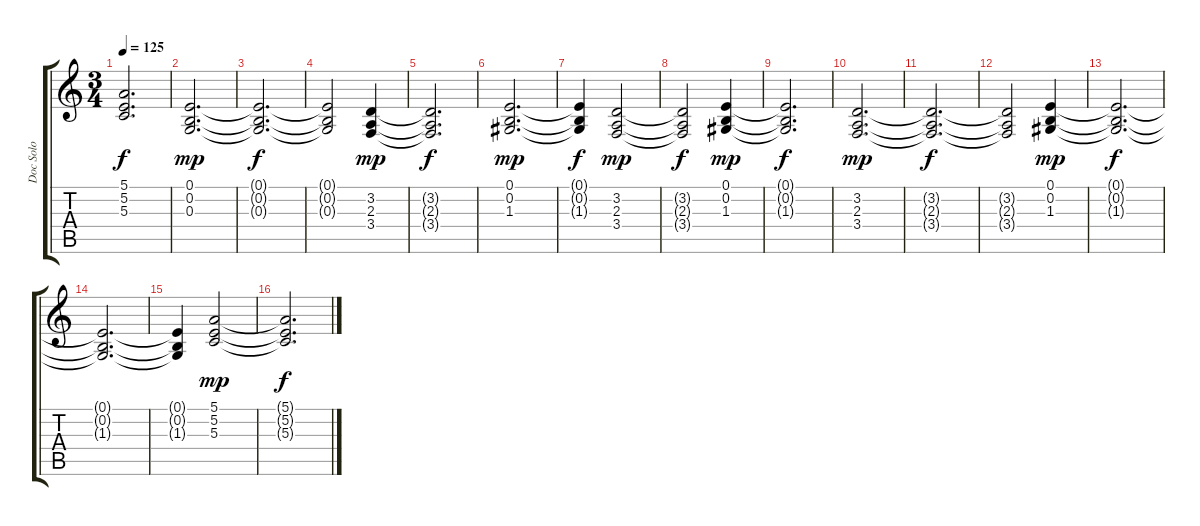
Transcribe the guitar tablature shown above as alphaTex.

\track ("Doc Solo" "Doc Solo") {instrument pad3polysynth}
\staff {score tabs}
\tuning (E4 B3 G3 D3 A2 E2) {hide}
\ts (3 4)
\tempo 125
\clef g2
\ks c
(5.1{t} 5.2{t} 5.3{t}).2{d dy f} |
(0.1 0.2 0.3).2{d dy mp} |
(0.1{t} 0.2{t} 0.3{t}).2{d dy f} |
(0.1{t} 0.2{t} 0.3{t}).2 (3.2 2.3 3.4).4{dy mp} |
(3.2{t} 2.3{t} 3.4{t}).2{d dy f} |
(0.1 0.2 1.3).2{d dy mp} |
(0.1{t} 0.2{t} 1.3{t}).4{dy f} (3.2 2.3 3.4).2{dy mp} |
(3.2{t} 2.3{t} 3.4{t}).2{dy f} (0.1 0.2 1.3).4{dy mp} |
(0.1{t} 0.2{t} 1.3{t}).2{d dy f} |
(3.2 2.3 3.4).2{d dy mp} |
(3.2{t} 2.3{t} 3.4{t}).2{d dy f} |
(3.2{t} 2.3{t} 3.4{t}).2 (0.1 0.2 1.3).4{dy mp} |
(0.1{t} 0.2{t} 1.3{t}).2{d dy f} |
(0.1{t} 0.2{t} 1.3{t}).2{d} |
(0.1{t} 0.2{t} 1.3{t}).4 (5.1 5.2 5.3).2{dy mp} |
(5.1{t} 5.2{t} 5.3{t}).2{d dy f}
